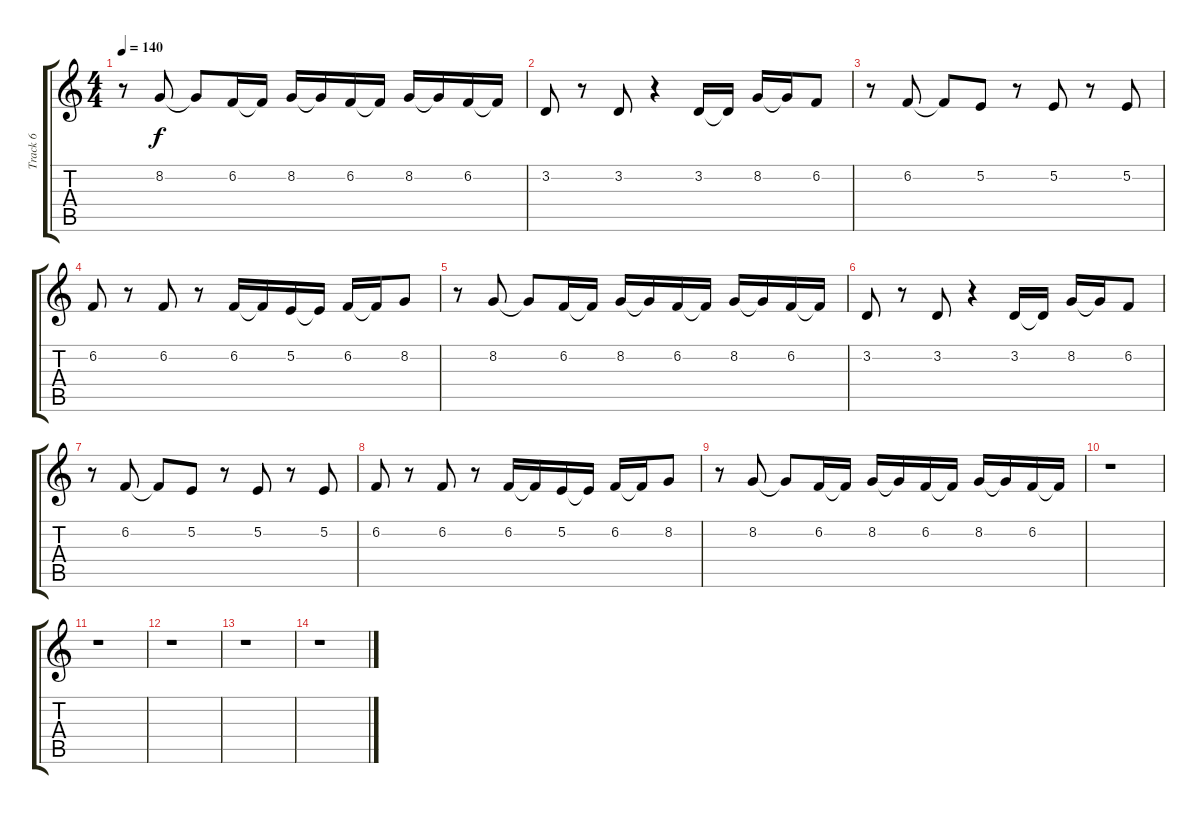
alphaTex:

\track ("Track 6" "Track 6") {instrument bagpipe}
\staff {score tabs}
\tuning (E4 B3 G3 D3 A2 E2) {hide}
\ts (4 4)
\tempo 140
\clef g2
\ks c
r.8{dy f} 8.2.8 8.2{t}.8 6.2.16 6.2{t}.16 8.2.16 8.2{t}.16 6.2.16 6.2{t}.16 8.2.16 8.2{t}.16 6.2.16 6.2{t}.16 |
3.2.8 r.8 3.2.8 r.4 3.2.16 3.2{t}.16 8.2.16 8.2{t}.16 6.2.8 |
r.8 6.2.8 6.2{t}.8 5.2.8 r.8 5.2.8 r.8 5.2.8 |
6.2.8 r.8 6.2.8 r.8 6.2.16 6.2{t}.16 5.2.16 5.2{t}.16 6.2.16 6.2{t}.16 8.2.8 |
r.8 8.2.8 8.2{t}.8 6.2.16 6.2{t}.16 8.2.16 8.2{t}.16 6.2.16 6.2{t}.16 8.2.16 8.2{t}.16 6.2.16 6.2{t}.16 |
3.2.8 r.8 3.2.8 r.4 3.2.16 3.2{t}.16 8.2.16 8.2{t}.16 6.2.8 |
r.8 6.2.8 6.2{t}.8 5.2.8 r.8 5.2.8 r.8 5.2.8 |
6.2.8 r.8 6.2.8 r.8 6.2.16 6.2{t}.16 5.2.16 5.2{t}.16 6.2.16 6.2{t}.16 8.2.8 |
r.8 8.2.8 8.2{t}.8 6.2.16 6.2{t}.16 8.2.16 8.2{t}.16 6.2.16 6.2{t}.16 8.2.16 8.2{t}.16 6.2.16 6.2{t}.16 |
r.1 |
r.1 |
r.1 |
r.1 |
r.1
